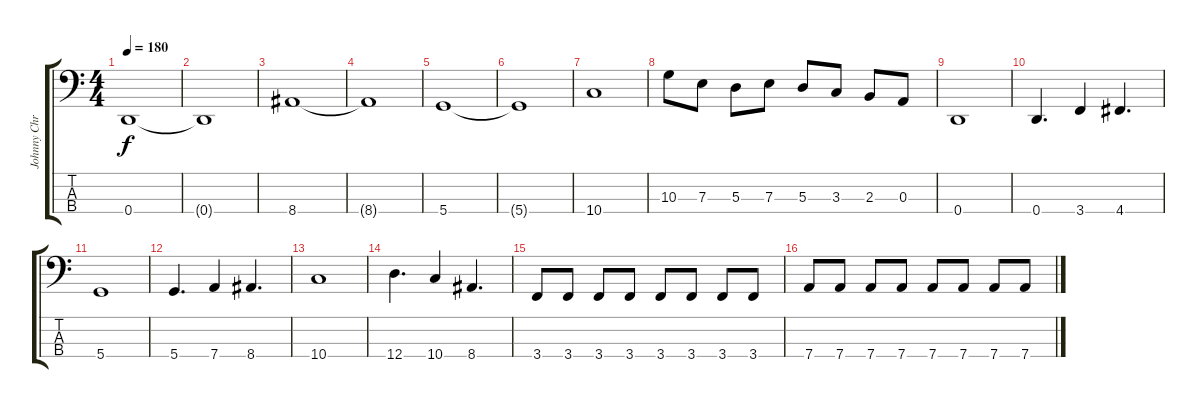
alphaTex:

\track ("Johnny Christ" "Johnny Chr") {instrument electricbasspick}
\staff {score tabs}
\tuning (G2 D2 A1 D1) {hide}
\ts (4 4)
\tempo 180
\clef f4
\ks c
0.4.1{dy f} |
0.4{t}.1 |
8.4.1 |
8.4{t}.1 |
5.4.1 |
5.4{t}.1 |
10.4.1 |
10.3.8 7.3.8 5.3.8 7.3.8 5.3.8 3.3.8 2.3.8 0.3.8 |
0.4.1 |
0.4.4{d} 3.4.4 4.4.4{d} |
5.4.1 |
5.4.4{d} 7.4.4 8.4.4{d} |
10.4.1 |
12.4.4{d} 10.4.4 8.4.4{d} |
3.4.8 3.4.8 3.4.8 3.4.8 3.4.8 3.4.8 3.4.8 3.4.8 |
7.4.8 7.4.8 7.4.8 7.4.8 7.4.8 7.4.8 7.4.8 7.4.8
